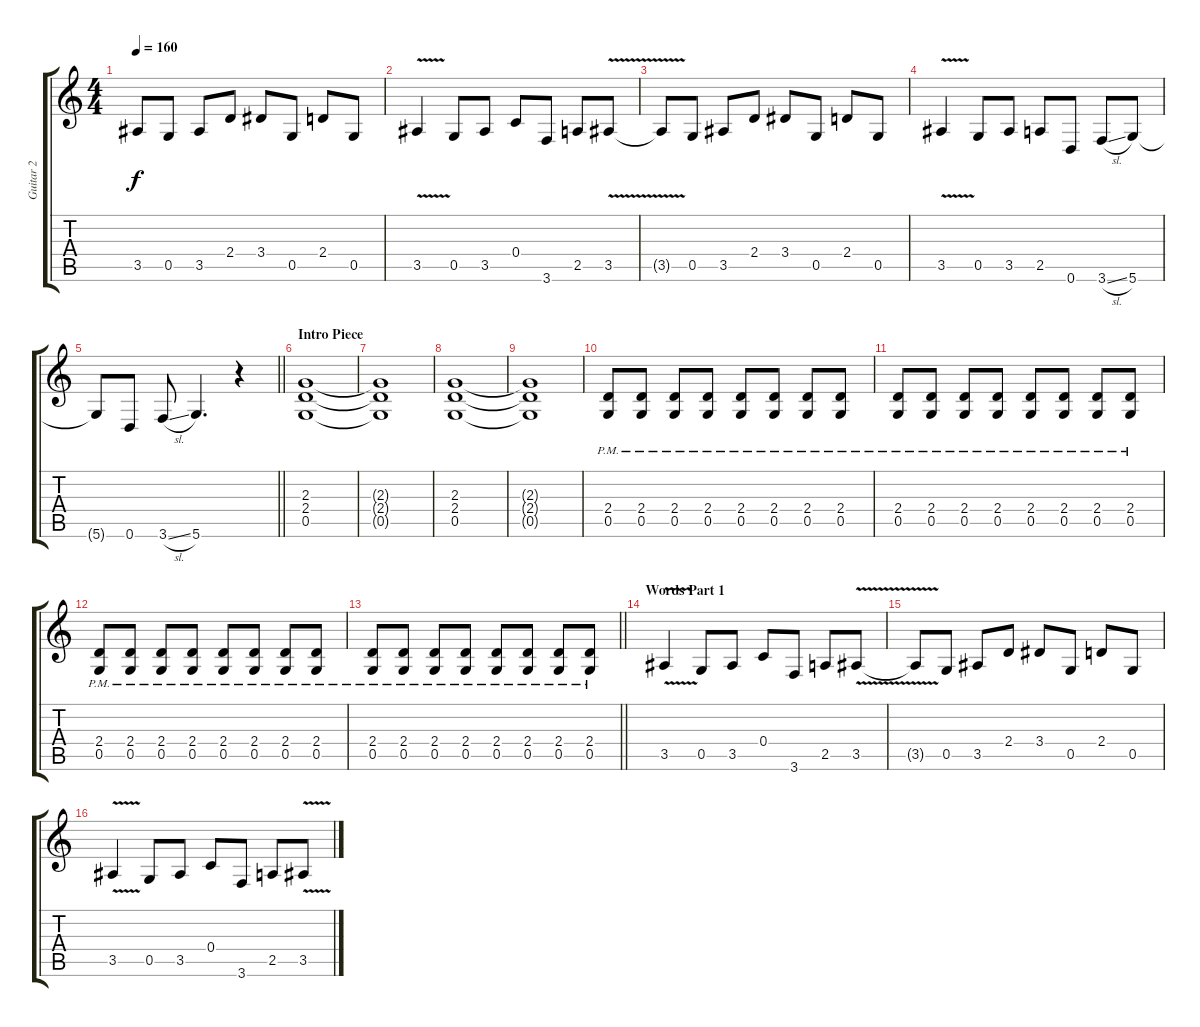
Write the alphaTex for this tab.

\track ("Guitar 2" "Guitar 2") {instrument distortionguitar}
\staff {score tabs}
\tuning (D4 A3 F3 C3 G2 D2) {hide}
\ts (4 4)
\tempo 160
\clef g2
\ks c
3.5{t}.8{dy f} 0.5.8 3.5.8 2.4.8 3.4.8 0.5.8 2.4.8 0.5.8 |
3.5{v}.4 0.5.8 3.5.8 0.4.8 3.6.8 2.5.8 3.5{v}.8 |
3.5{t}.8 0.5.8 3.5.8 2.4.8 3.4.8 0.5.8 2.4.8 0.5.8 |
3.5{v}.4 0.5.8 3.5.8 2.5.8 0.6.8 3.6{sl}.8 5.6.8 |
\barLineRight lightlight
5.6{t}.8 0.6.8 3.6{sl}.8 5.6.4{d} r.4 |
\section ("" "Intro Piece")
(2.3 2.4 0.5).1 |
(2.3{t} 2.4{t} 0.5{t}).1 |
(2.3 2.4 0.5).1 |
(2.3{t} 2.4{t} 0.5{t}).1 |
(2.4{pm} 0.5{pm}).8 (2.4{pm} 0.5{pm}).8 (2.4{pm} 0.5{pm}).8 (2.4{pm} 0.5{pm}).8 (2.4{pm} 0.5{pm}).8 (2.4{pm} 0.5{pm}).8 (2.4{pm} 0.5{pm}).8 (2.4{pm} 0.5{pm}).8 |
(2.4{pm} 0.5{pm}).8 (2.4{pm} 0.5{pm}).8 (2.4{pm} 0.5{pm}).8 (2.4{pm} 0.5{pm}).8 (2.4{pm} 0.5{pm}).8 (2.4{pm} 0.5{pm}).8 (2.4{pm} 0.5{pm}).8 (2.4{pm} 0.5{pm}).8 |
(2.4{pm} 0.5{pm}).8 (2.4{pm} 0.5{pm}).8 (2.4{pm} 0.5{pm}).8 (2.4{pm} 0.5{pm}).8 (2.4{pm} 0.5{pm}).8 (2.4{pm} 0.5{pm}).8 (2.4{pm} 0.5{pm}).8 (2.4{pm} 0.5{pm}).8 |
\barLineRight lightlight
(2.4{pm} 0.5{pm}).8 (2.4{pm} 0.5{pm}).8 (2.4{pm} 0.5{pm}).8 (2.4{pm} 0.5{pm}).8 (2.4{pm} 0.5{pm}).8 (2.4{pm} 0.5{pm}).8 (2.4{pm} 0.5{pm}).8 (2.4{pm} 0.5{pm}).8 |
\section ("" "Words Part 1")
3.5{v}.4 0.5.8 3.5.8 0.4.8 3.6.8 2.5.8 3.5{v}.8 |
3.5{t}.8 0.5.8 3.5.8 2.4.8 3.4.8 0.5.8 2.4.8 0.5.8 |
3.5{v}.4 0.5.8 3.5.8 0.4.8 3.6.8 2.5.8 3.5{v}.8
